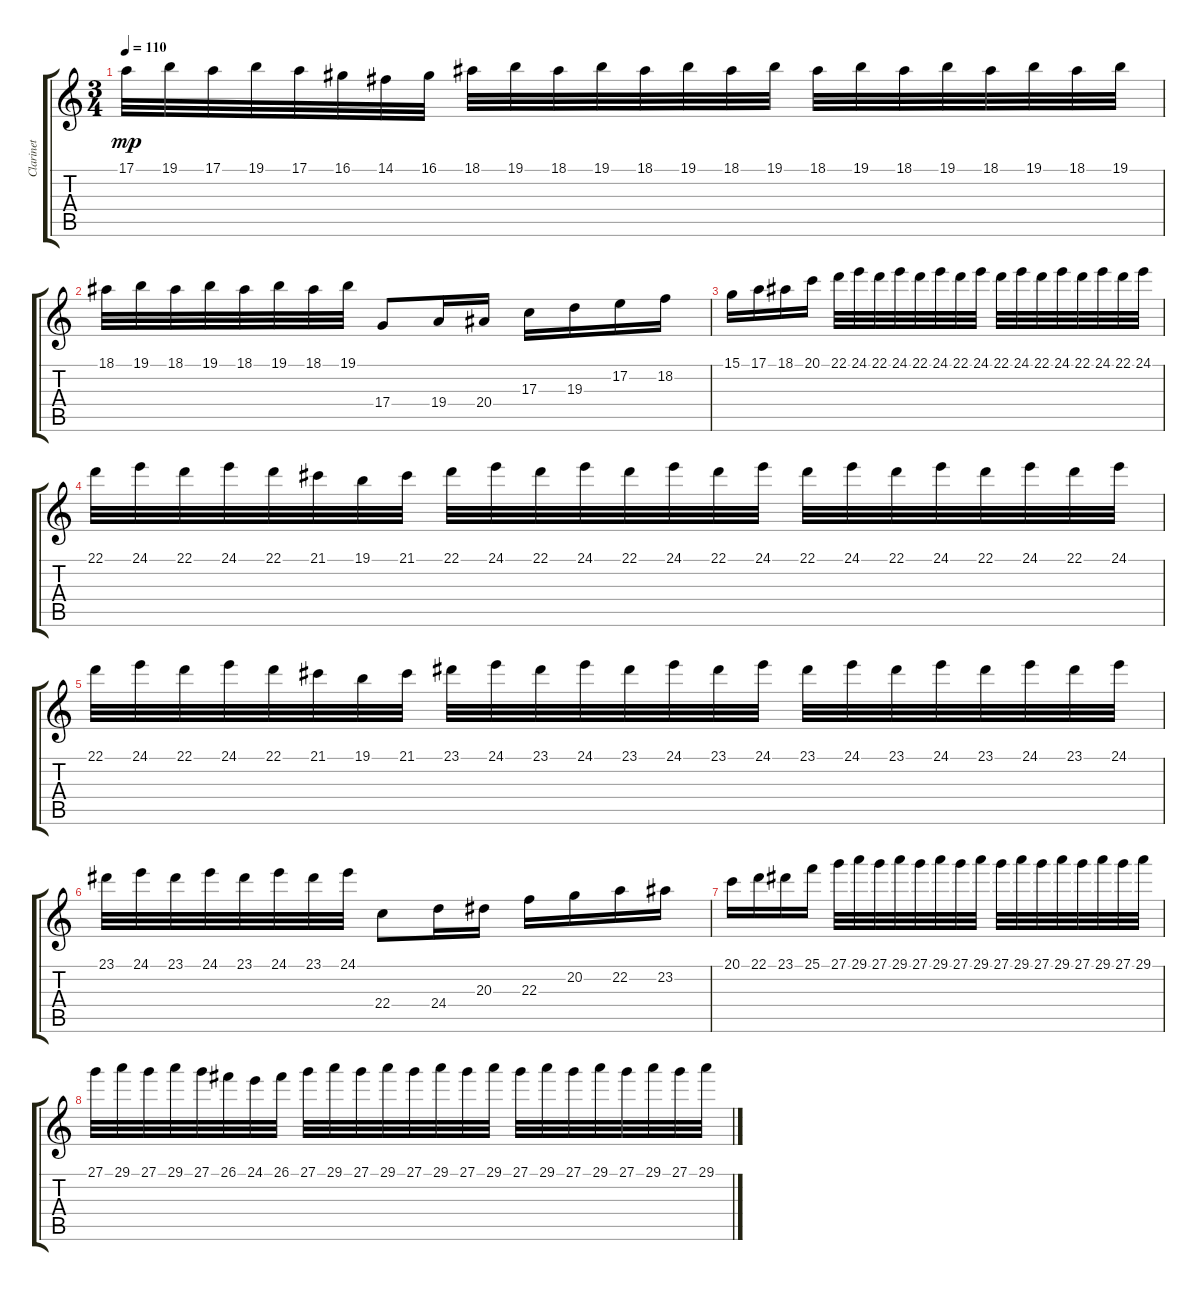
\track ("Clarinet" "Clarinet") {instrument clarinet}
\staff {score tabs}
\tuning (E4 B3 G3 D3 A2 E2) {hide}
\ts (3 4)
\tempo 110
\clef g2
\ks c
17.1.32{dy mp} 19.1.32 17.1.32 19.1.32 17.1.32 16.1.32 14.1.32 16.1.32 18.1.32 19.1.32 18.1.32 19.1.32 18.1.32 19.1.32 18.1.32 19.1.32 18.1.32 19.1.32 18.1.32 19.1.32 18.1.32 19.1.32 18.1.32 19.1.32 |
18.1.32 19.1.32 18.1.32 19.1.32 18.1.32 19.1.32 18.1.32 19.1.32 17.4.8 19.4.16 20.4.16 17.3.16 19.3.16 17.2.16 18.2.16 |
15.1.16 17.1.16 18.1.16 20.1.16 22.1.32 24.1.32 22.1.32 24.1.32 22.1.32 24.1.32 22.1.32 24.1.32 22.1.32 24.1.32 22.1.32 24.1.32 22.1.32 24.1.32 22.1.32 24.1.32 |
22.1.32 24.1.32 22.1.32 24.1.32 22.1.32 21.1.32 19.1.32 21.1.32 22.1.32 24.1.32 22.1.32 24.1.32 22.1.32 24.1.32 22.1.32 24.1.32 22.1.32 24.1.32 22.1.32 24.1.32 22.1.32 24.1.32 22.1.32 24.1.32 |
22.1.32 24.1.32 22.1.32 24.1.32 22.1.32 21.1.32 19.1.32 21.1.32 23.1.32 24.1.32 23.1.32 24.1.32 23.1.32 24.1.32 23.1.32 24.1.32 23.1.32 24.1.32 23.1.32 24.1.32 23.1.32 24.1.32 23.1.32 24.1.32 |
23.1.32 24.1.32 23.1.32 24.1.32 23.1.32 24.1.32 23.1.32 24.1.32 22.4.8 24.4.16 20.3.16 22.3.16 20.2.16 22.2.16 23.2.16 |
20.1.16 22.1.16 23.1.16 25.1.16 27.1.32 29.1.32 27.1.32 29.1.32 27.1.32 29.1.32 27.1.32 29.1.32 27.1.32 29.1.32 27.1.32 29.1.32 27.1.32 29.1.32 27.1.32 29.1.32 |
27.1.32 29.1.32 27.1.32 29.1.32 27.1.32 26.1.32 24.1.32 26.1.32 27.1.32 29.1.32 27.1.32 29.1.32 27.1.32 29.1.32 27.1.32 29.1.32 27.1.32 29.1.32 27.1.32 29.1.32 27.1.32 29.1.32 27.1.32 29.1.32
